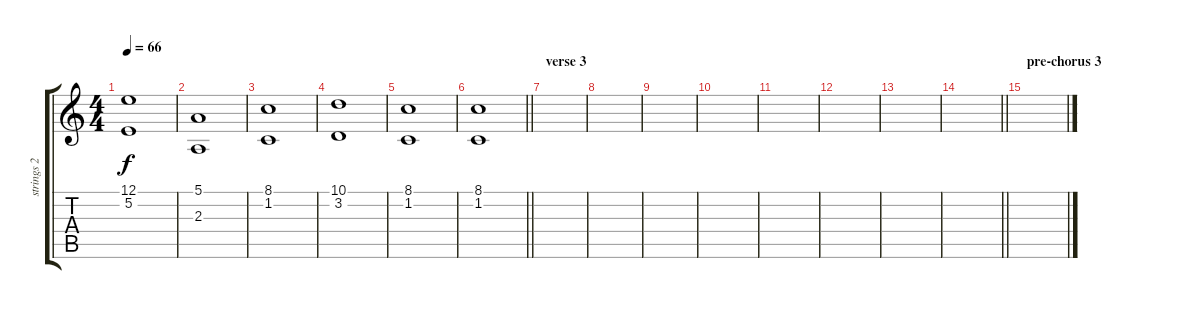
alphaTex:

\track ("strings 2" "strings 2") {instrument synthstrings2}
\staff {score tabs}
\tuning (E4 B3 G3 D3 A2 E2) {hide}
\ts (4 4)
\tempo 66
\clef g2
\ks c
(12.1 5.2).1{dy f} |
(5.1 2.3).1 |
(8.1 1.2).1 |
(10.1 3.2).1 |
(8.1 1.2).1 |
\barLineRight lightlight
(8.1 1.2).1 |
\section ("" "verse 3")
|
|
|
|
|
|
|
\barLineRight lightlight
|
\section ("" "pre-chorus 3")
